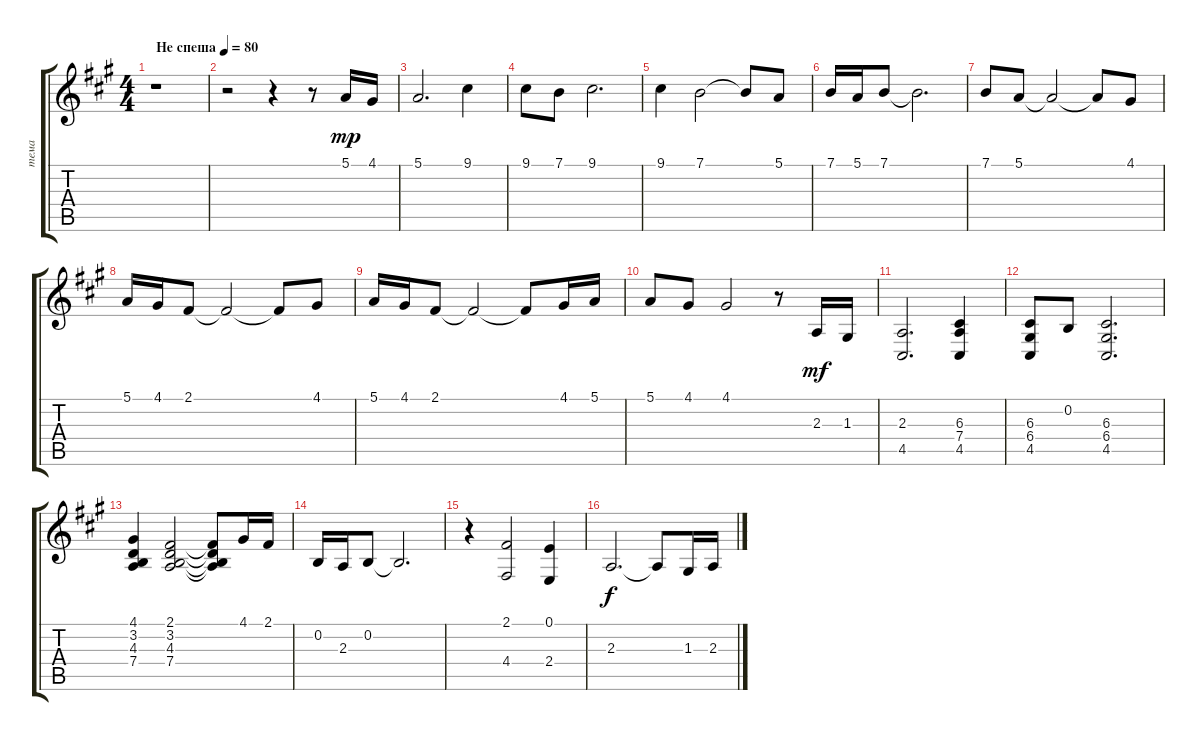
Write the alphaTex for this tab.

\track ("тема" "тема") {instrument accordion}
\staff {score tabs}
\tuning (E4 B3 G3 D3 A2 E2) {hide}
\ts (4 4)
\tempo (80 "Не спеша")
\clef g2
\ks f#minor
r.1{dy mp instrument accordion} |
r.2 r.4 r.8 5.1.16 4.1.16 |
5.1.2{d} 9.1.4 |
9.1.8 7.1.8 9.1.2{d} |
9.1.4 7.1.2 7.1{t}.8 5.1.8 |
7.1.16 5.1.16 7.1.8 7.1{t}.2{d} |
7.1.8 5.1.8 5.1{t}.2 5.1{t}.8 4.1.8 |
5.1.16 4.1.16 2.1.8 2.1{t}.2 2.1{t}.8 4.1.8 |
5.1.16 4.1.16 2.1.8 2.1{t}.2 2.1{t}.8 4.1.16 5.1.16 |
5.1.8 4.1.8 4.1.2 r.8 2.3.16{dy mf} 1.3.16 |
(2.3 4.5).2{d} (6.3 7.4 4.5).4 |
(6.3 6.4 4.5).8 0.2.8 (6.3 6.4 4.5).2{d} |
(4.1 3.2 4.3 7.4).4 (2.1 3.2 4.3 7.4).2 (2.1{t} 3.2{t} 4.3{t} 7.4{t}).8 4.1.16 2.1.16 |
0.2.16 2.3.16 0.2.8 0.2{t}.2{d} |
r.4 (2.1 4.4).2 (0.1 2.4).4 |
2.3.2{d dy f} 2.3{t}.8 1.3.16 2.3.16
